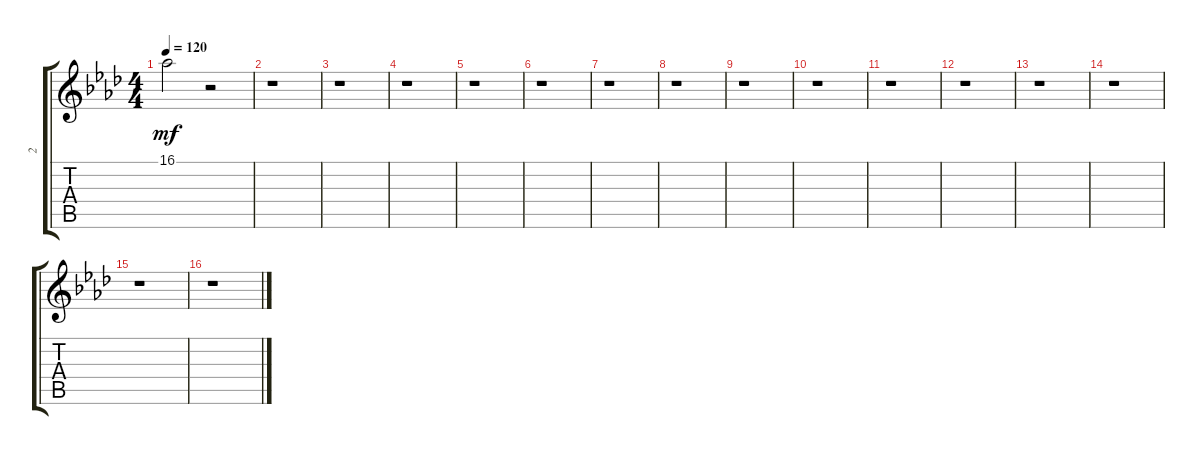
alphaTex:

\track ("2" "2") {instrument percussiveorgan}
\staff {score tabs}
\tuning (E4 B3 G3 D3 A2 E2) {hide}
\ts (4 4)
\tempo 120
\clef g2
\ks fminor
16.1.2{dy mf} r.2 |
r.1 |
r.1 |
r.1 |
r.1 |
r.1 |
r.1 |
r.1 |
r.1 |
r.1 |
r.1 |
r.1 |
r.1 |
r.1 |
r.1 |
r.1
